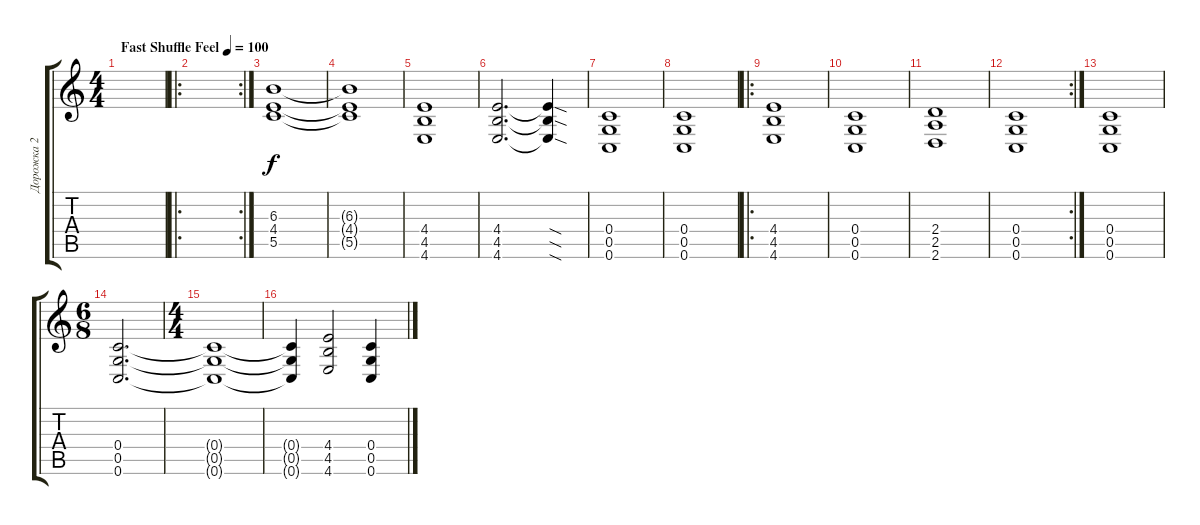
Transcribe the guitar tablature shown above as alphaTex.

\track ("Дорожка 2" "Дорожка 2") {instrument distortionguitar}
\staff {score tabs}
\tuning (D4 A3 F3 C3 G2 C2) {hide}
\ts (4 4)
\tempo (100 "Fast Shuffle Feel")
\clef g2
\ks c
|
\ro
\rc 2
|
(6.3 4.4 5.5).1 |
(6.3{t} 4.4{t} 5.5{t}).1 |
(4.4 4.5 4.6).1 |
(4.4 4.5 4.6).2{d} (4.4{sod t} 4.5{sod t} 4.6{sod t}).4 |
(0.4 0.5 0.6).1 |
(0.4 0.5 0.6).1 |
\ro
(4.4 4.5 4.6).1 |
(0.4 0.5 0.6).1 |
(2.4 2.5 2.6).1 |
\rc 2
(0.4 0.5 0.6).1 |
(0.4 0.5 0.6).1 |
\ts (6 8)
(0.4 0.5 0.6).2{d} |
\ts (4 4)
(0.4{t} 0.5{t} 0.6{t}).1 |
(0.4{t} 0.5{t} 0.6{t}).4 (4.4 4.5 4.6).2 (0.4 0.5 0.6).4
